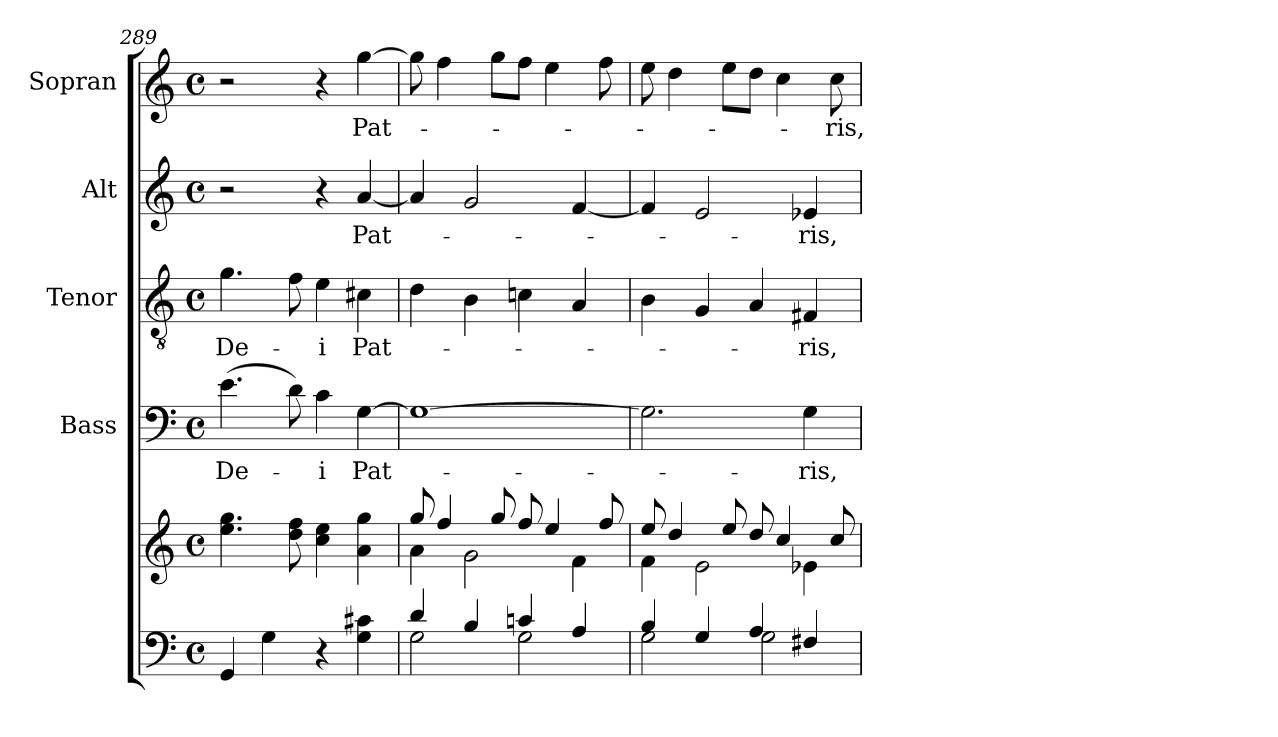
**kern	**kern	**kern	**text	**kern	**text	**kern	**text	**kern	**text
*part5	*part5	*part4	*part4	*part3	*part3	*part2	*part2	*part1	*part1
*staff6	*staff5	*staff4	*staff4	*staff3	*staff3	*staff2	*staff2	*staff1	*staff1
*	*	*I"Bass	*	*I"Tenor	*	*I"Alt	*	*I"Sopran	*
*	*	*I'B.	*	*I'T.	*	*I'A.	*	*I'S.	*
*clefF4	*clefG2	*clefF4	*	*clefGv2	*	*clefG2	*	*clefG2	*
*k[]	*k[]	*k[]	*	*k[]	*	*k[]	*	*k[]	*
*C:	*C:	*C:	*	*C:	*	*C:	*	*C:	*
*M4/4	*M4/4	*M4/4	*	*M4/4	*	*M4/4	*	*M4/4	*
*met(c)	*met(c)	*met(c)	*	*met(c)	*	*met(c)	*	*met(c)	*
=289	=289	=289	=289	=289	=289	=289	=289	=289	=289
!	!	!	!LO:LY:b	!	!LO:LY:b	!	!	!	!
4GG/	4.ee\ 4.gg\	(>4.e\	De-	4.g\	De-	2r	.	2r	.
4G\	.	.	.	.	.	.	.	.	.
.	8dd\ 8ff\	8d\)	.	8f\	.	.	.	.	.
!	!	!	!LO:LY:b	!	!LO:LY:b	!	!	!	!
4r	4cc\ 4ee\	4c\	-i	4e\	-i	4r	.	4r	.
!	!	!	!LO:LY:b	!	!LO:LY:b	!	!LO:LY:b	!	!LO:LY:b
4G\ 4c#X\	4a\ 4gg\	[4G\	Pat-	4c#X\	Pat-	[4a/	Pat-	[4gg\	Pat-
=290	=290	=290	=290	=290	=290	=290	=290	=290	=290
*^	*^	*	*	*	*	*	*	*	*
4d/	2G\	8gg/	4a\	1G_	.	4d\	.	4a/]	.	8gg\]	.
.	.	4ff/	.	.	.	.	.	.	.	4ff\	.
4B/	.	.	2g\	.	.	4B\	.	2g/	.	.	.
.	.	8gg/	.	.	.	.	.	.	.	8gg\L	.
4cn/	2G\	8ff/	.	.	.	4cn\	.	.	.	8ff\J	.
.	.	4ee/	.	.	.	.	.	.	.	4ee\	.
4A/	.	.	4f\	.	.	4A/	.	[4f/	.	.	.
.	.	8ff/	.	.	.	.	.	.	.	8ff\	.
=291	=291	=291	=291	=291	=291	=291	=291	=291	=291	=291	=291
4B/	2G\	8ee/	4f\	2.G\]	.	4B\	.	4f/]	.	8ee\	.
.	.	4dd/	.	.	.	.	.	.	.	4dd\	.
4G/	.	.	2e\	.	.	4G/	.	2e/	.	.	.
.	.	8ee/	.	.	.	.	.	.	.	8ee\L	.
4A/	2G\	8dd/	.	.	.	4A/	.	.	.	8dd\J	.
.	.	4cc/	.	.	.	.	.	.	.	4cc\	.
!	!	!	!	!	!LO:LY:b	!	!LO:LY:b	!	!LO:LY:b	!	!
4F#X/	.	.	4e-X\	4G\	-ris,	4F#X/	-ris,	4e-X/	-ris,	.	.
!	!	!	!	!	!	!	!	!	!	!	!LO:LY:b
.	.	8cc/	.	.	.	.	.	.	.	8cc\	-ris,
*v	*v	*	*	*	*	*	*	*	*	*	*
*	*v	*v	*	*	*	*	*	*	*	*
=	=	=	=	=	=	=	=	=	=
*-	*-	*-	*-	*-	*-	*-	*-	*-	*-
